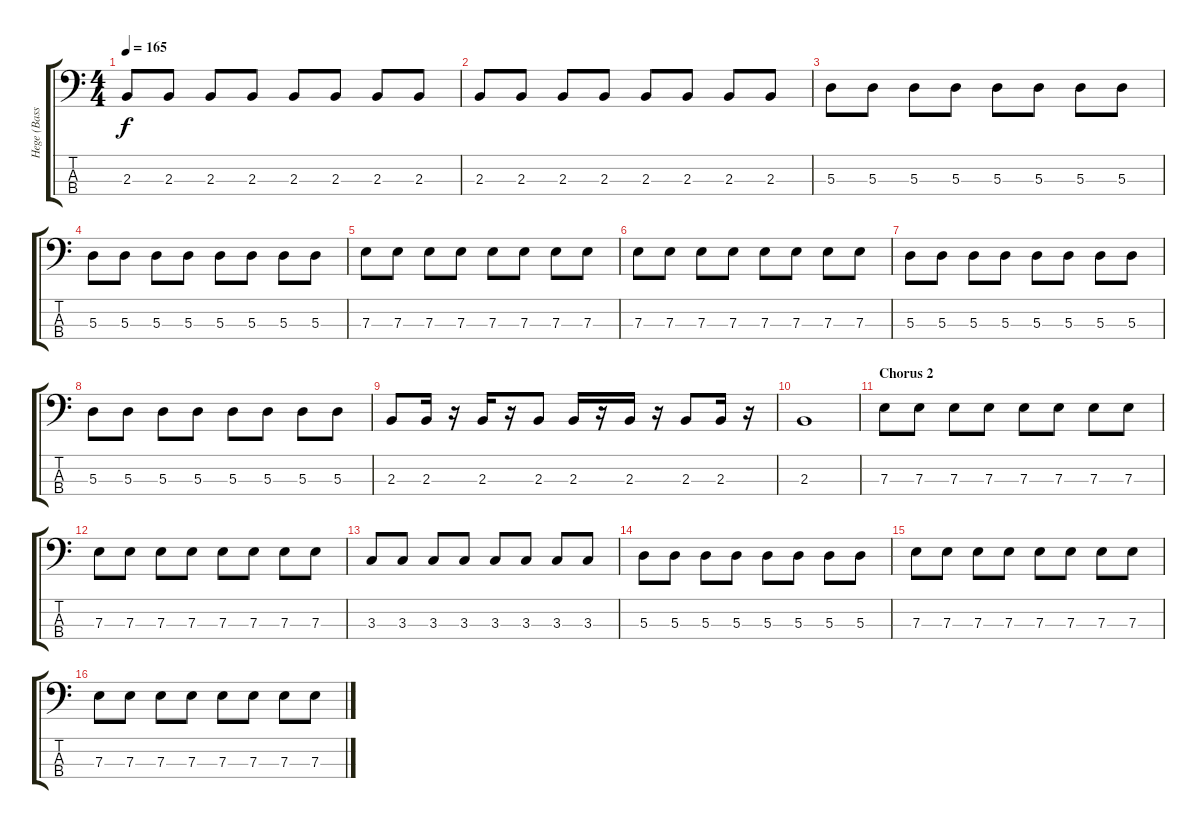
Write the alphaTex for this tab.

\track ("Hege (Bass)" "Hege (Bass") {instrument electricbassfinger}
\staff {score tabs}
\tuning (G2 D2 A1 E1) {hide}
\ts (4 4)
\tempo 165
\clef f4
\ks c
2.3.8{dy f} 2.3.8 2.3.8 2.3.8 2.3.8 2.3.8 2.3.8 2.3.8 |
2.3.8 2.3.8 2.3.8 2.3.8 2.3.8 2.3.8 2.3.8 2.3.8 |
5.3.8 5.3.8 5.3.8 5.3.8 5.3.8 5.3.8 5.3.8 5.3.8 |
5.3.8 5.3.8 5.3.8 5.3.8 5.3.8 5.3.8 5.3.8 5.3.8 |
7.3.8 7.3.8 7.3.8 7.3.8 7.3.8 7.3.8 7.3.8 7.3.8 |
7.3.8 7.3.8 7.3.8 7.3.8 7.3.8 7.3.8 7.3.8 7.3.8 |
5.3.8 5.3.8 5.3.8 5.3.8 5.3.8 5.3.8 5.3.8 5.3.8 |
5.3.8 5.3.8 5.3.8 5.3.8 5.3.8 5.3.8 5.3.8 5.3.8 |
2.3.8 2.3.16 r.16 2.3.16 r.16 2.3.8 2.3.16 r.16 2.3.16 r.16 2.3.8 2.3.16 r.16 |
2.3.1 |
\section ("" "Chorus 2")
7.3.8 7.3.8 7.3.8 7.3.8 7.3.8 7.3.8 7.3.8 7.3.8 |
7.3.8 7.3.8 7.3.8 7.3.8 7.3.8 7.3.8 7.3.8 7.3.8 |
3.3.8 3.3.8 3.3.8 3.3.8 3.3.8 3.3.8 3.3.8 3.3.8 |
5.3.8 5.3.8 5.3.8 5.3.8 5.3.8 5.3.8 5.3.8 5.3.8 |
7.3.8 7.3.8 7.3.8 7.3.8 7.3.8 7.3.8 7.3.8 7.3.8 |
7.3.8 7.3.8 7.3.8 7.3.8 7.3.8 7.3.8 7.3.8 7.3.8
